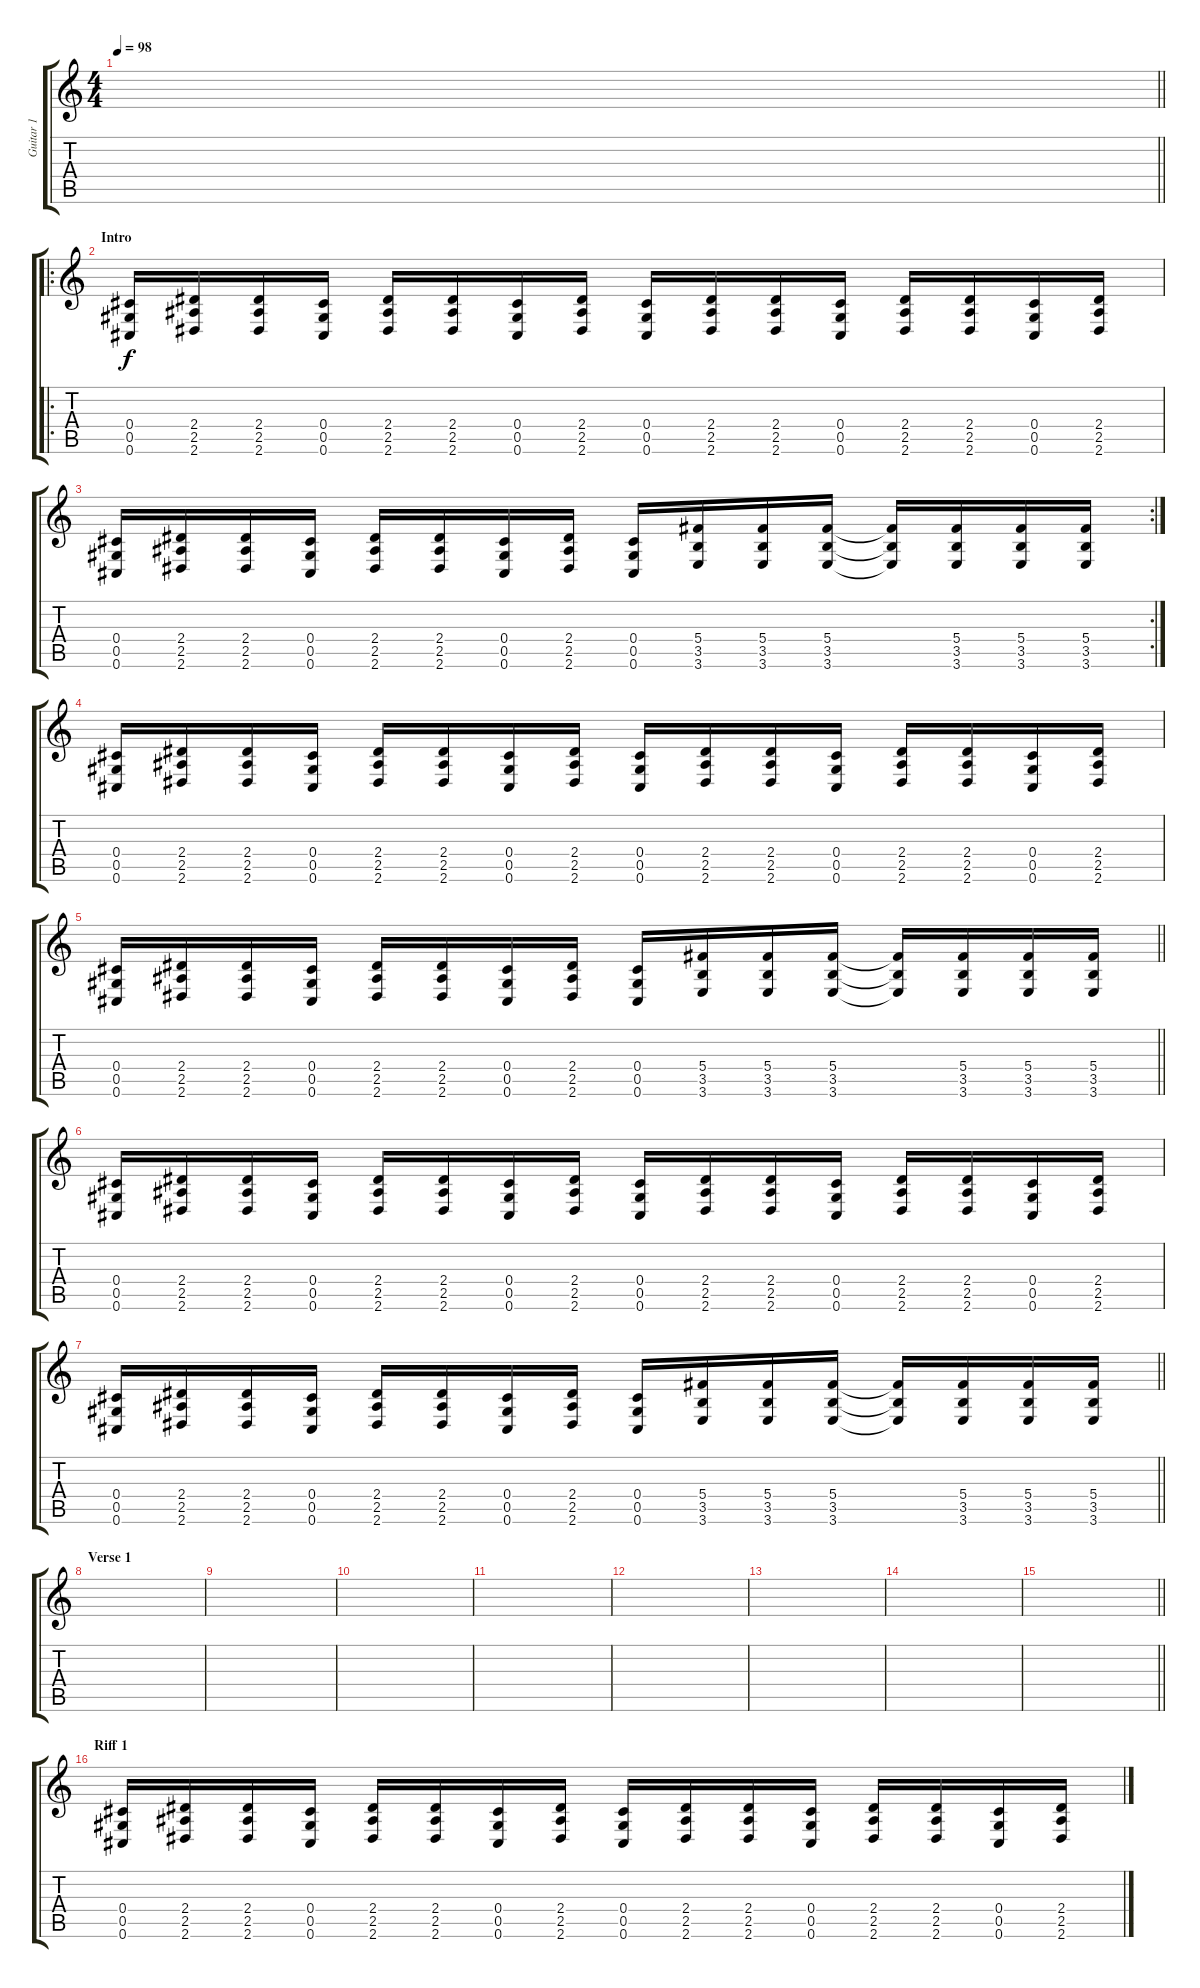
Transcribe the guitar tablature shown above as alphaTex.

\track ("Guitar 1" "Guitar 1") {instrument distortionguitar}
\staff {score tabs}
\tuning (Eb4 Bb3 Gb3 Db3 Ab2 Db2) {hide}
\ts (4 4)
\tempo 98
\clef g2
\barLineRight lightlight
\ks c
|
\ro
\section ("" "Intro")
(0.4 0.5 0.6).16 (2.4 2.5 2.6).16 (2.4 2.5 2.6).16 (0.4 0.5 0.6).16 (2.4 2.5 2.6).16 (2.4 2.5 2.6).16 (0.4 0.5 0.6).16 (2.4 2.5 2.6).16 (0.4 0.5 0.6).16 (2.4 2.5 2.6).16 (2.4 2.5 2.6).16 (0.4 0.5 0.6).16 (2.4 2.5 2.6).16 (2.4 2.5 2.6).16 (0.4 0.5 0.6).16 (2.4 2.5 2.6).16 |
\rc 2
(0.4 0.5 0.6).16 (2.4 2.5 2.6).16 (2.4 2.5 2.6).16 (0.4 0.5 0.6).16 (2.4 2.5 2.6).16 (2.4 2.5 2.6).16 (0.4 0.5 0.6).16 (2.4 2.5 2.6).16 (0.4 0.5 0.6).16 (5.4 3.5 3.6).16 (5.4 3.5 3.6).16 (5.4 3.5 3.6).16 (5.4{t} 3.5{t} 3.6{t}).16 (5.4 3.5 3.6).16 (5.4 3.5 3.6).16 (5.4 3.5 3.6).16 |
(0.4 0.5 0.6).16 (2.4 2.5 2.6).16 (2.4 2.5 2.6).16 (0.4 0.5 0.6).16 (2.4 2.5 2.6).16 (2.4 2.5 2.6).16 (0.4 0.5 0.6).16 (2.4 2.5 2.6).16 (0.4 0.5 0.6).16 (2.4 2.5 2.6).16 (2.4 2.5 2.6).16 (0.4 0.5 0.6).16 (2.4 2.5 2.6).16 (2.4 2.5 2.6).16 (0.4 0.5 0.6).16 (2.4 2.5 2.6).16 |
\barLineRight lightlight
(0.4 0.5 0.6).16 (2.4 2.5 2.6).16 (2.4 2.5 2.6).16 (0.4 0.5 0.6).16 (2.4 2.5 2.6).16 (2.4 2.5 2.6).16 (0.4 0.5 0.6).16 (2.4 2.5 2.6).16 (0.4 0.5 0.6).16 (5.4 3.5 3.6).16 (5.4 3.5 3.6).16 (5.4 3.5 3.6).16 (5.4{t} 3.5{t} 3.6{t}).16 (5.4 3.5 3.6).16 (5.4 3.5 3.6).16 (5.4 3.5 3.6).16 |
(0.4 0.5 0.6).16 (2.4 2.5 2.6).16 (2.4 2.5 2.6).16 (0.4 0.5 0.6).16 (2.4 2.5 2.6).16 (2.4 2.5 2.6).16 (0.4 0.5 0.6).16 (2.4 2.5 2.6).16 (0.4 0.5 0.6).16 (2.4 2.5 2.6).16 (2.4 2.5 2.6).16 (0.4 0.5 0.6).16 (2.4 2.5 2.6).16 (2.4 2.5 2.6).16 (0.4 0.5 0.6).16 (2.4 2.5 2.6).16 |
\barLineRight lightlight
(0.4 0.5 0.6).16 (2.4 2.5 2.6).16 (2.4 2.5 2.6).16 (0.4 0.5 0.6).16 (2.4 2.5 2.6).16 (2.4 2.5 2.6).16 (0.4 0.5 0.6).16 (2.4 2.5 2.6).16 (0.4 0.5 0.6).16 (5.4 3.5 3.6).16 (5.4 3.5 3.6).16 (5.4 3.5 3.6).16 (5.4{t} 3.5{t} 3.6{t}).16 (5.4 3.5 3.6).16 (5.4 3.5 3.6).16 (5.4 3.5 3.6).16 |
\section ("" "Verse 1")
|
|
|
|
|
|
|
\barLineRight lightlight
|
\section ("" "Riff 1")
(0.4 0.5 0.6).16 (2.4 2.5 2.6).16 (2.4 2.5 2.6).16 (0.4 0.5 0.6).16 (2.4 2.5 2.6).16 (2.4 2.5 2.6).16 (0.4 0.5 0.6).16 (2.4 2.5 2.6).16 (0.4 0.5 0.6).16 (2.4 2.5 2.6).16 (2.4 2.5 2.6).16 (0.4 0.5 0.6).16 (2.4 2.5 2.6).16 (2.4 2.5 2.6).16 (0.4 0.5 0.6).16 (2.4 2.5 2.6).16
